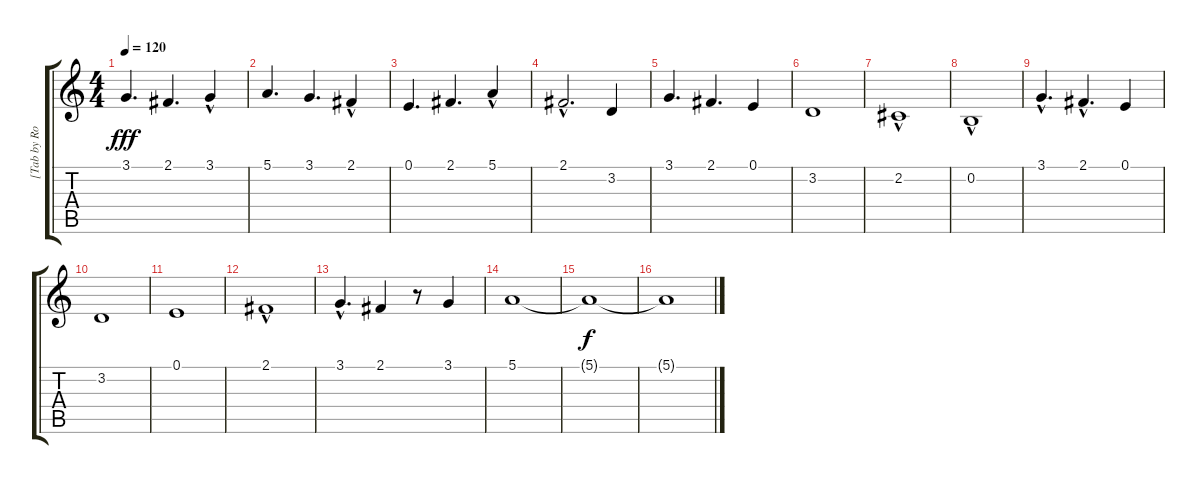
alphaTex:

\track ("[Tab by Rodrigo Takahashi]" "[Tab by Ro") {instrument oboe}
\staff {score tabs}
\tuning (E4 B3 G3 D3 A2 E2) {hide}
\ts (4 4)
\tempo 120
\clef g2
\ks c
3.1.4{d dy fff} 2.1.4{d} 3.1{hac}.4 |
5.1.4{d} 3.1.4{d} 2.1{hac}.4 |
0.1.4{d} 2.1.4{d} 5.1{hac}.4 |
2.1{hac}.2{d} 3.2.4 |
3.1.4{d} 2.1.4{d} 0.1.4 |
3.2.1 |
2.2{hac}.1 |
0.2{hac}.1 |
3.1{hac}.4{d} 2.1{hac}.4{d} 0.1.4 |
3.2.1 |
0.1.1 |
2.1{hac}.1 |
3.1{hac}.4{d} 2.1.4 r.8 3.1.4 |
5.1.1 |
5.1{t}.1{dy f} |
5.1{t}.1
